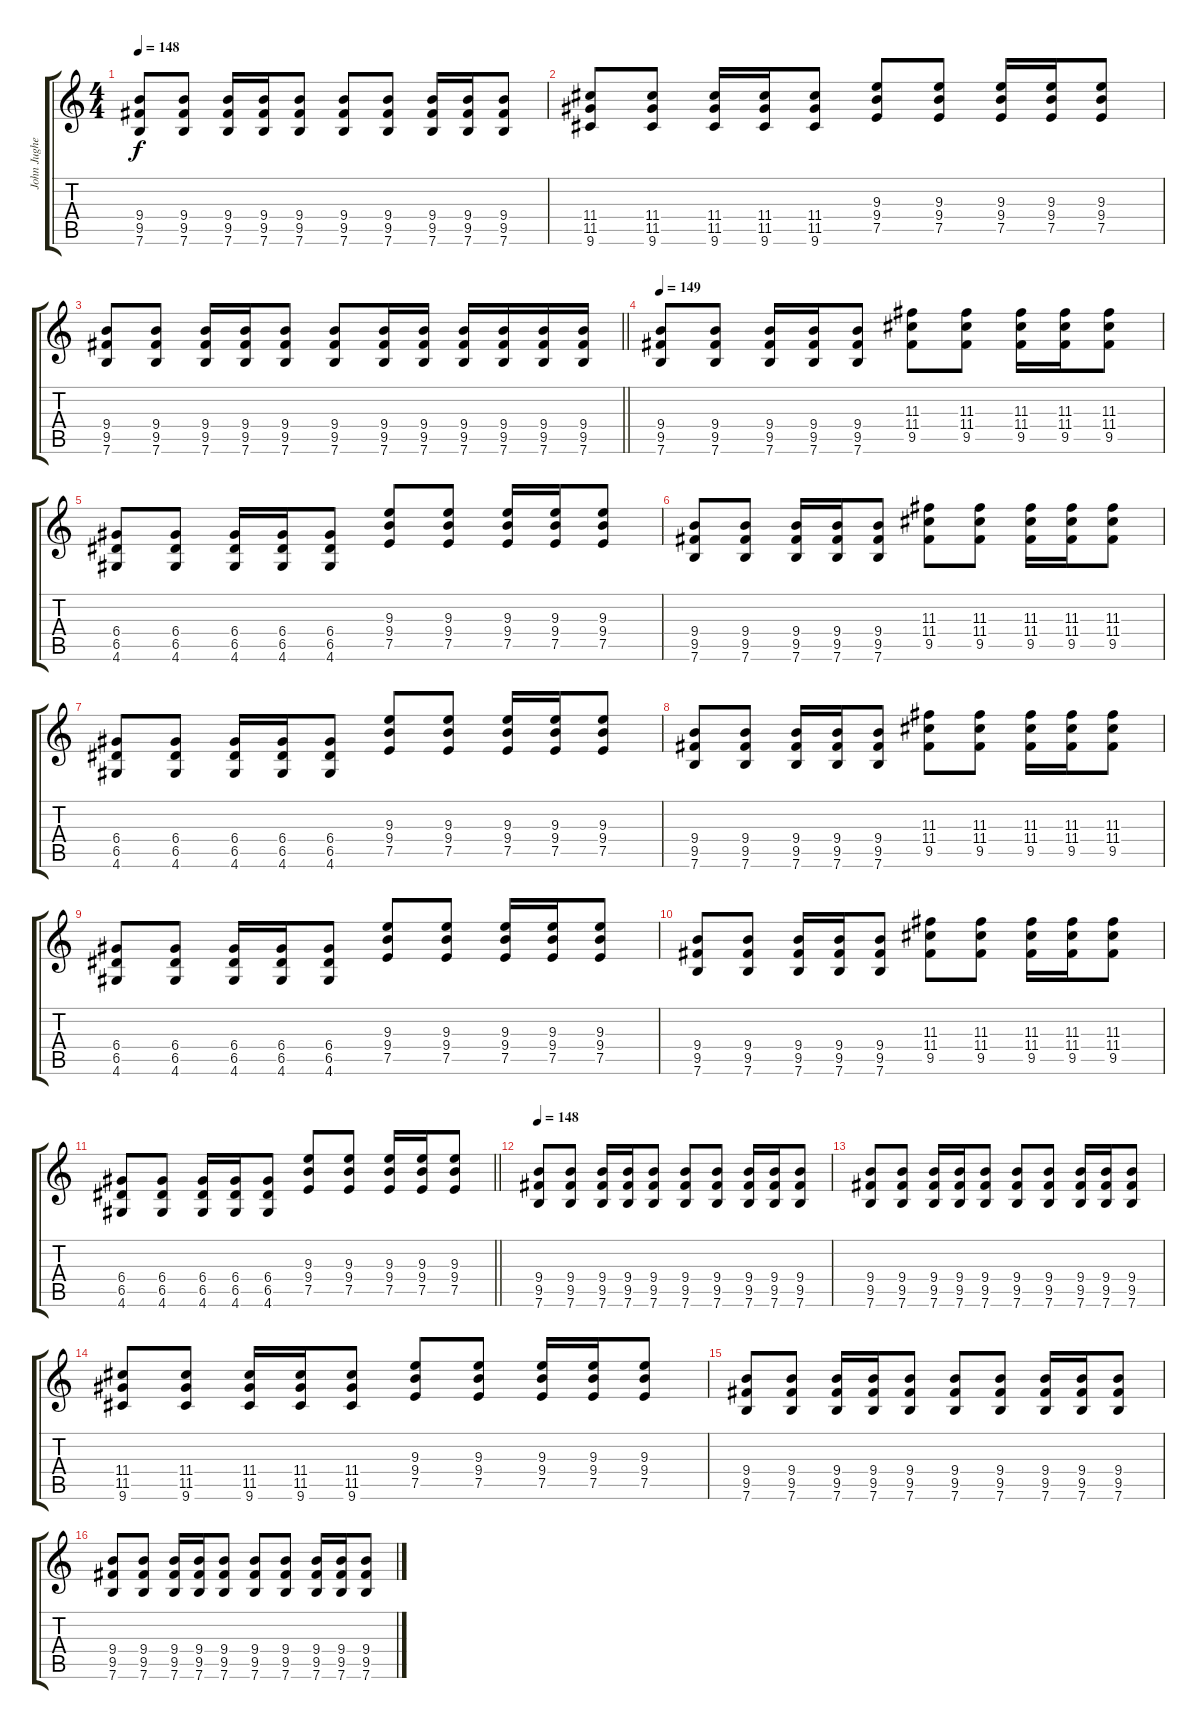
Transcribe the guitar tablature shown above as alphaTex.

\track ("John Jughead" "John Jughe") {instrument distortionguitar}
\staff {score tabs}
\tuning (E4 B3 G3 D3 A2 E2) {hide}
\ts (4 4)
\tempo 148
\clef g2
\ks c
(9.4 9.5 7.6).8{dy f} (9.4 9.5 7.6).8 (9.4 9.5 7.6).16 (9.4 9.5 7.6).16 (9.4 9.5 7.6).8 (9.4 9.5 7.6).8 (9.4 9.5 7.6).8 (9.4 9.5 7.6).16 (9.4 9.5 7.6).16 (9.4 9.5 7.6).8 |
(11.4 11.5 9.6).8 (11.4 11.5 9.6).8 (11.4 11.5 9.6).16 (11.4 11.5 9.6).16 (11.4 11.5 9.6).8 (9.3 9.4 7.5).8 (9.3 9.4 7.5).8 (9.3 9.4 7.5).16 (9.3 9.4 7.5).16 (9.3 9.4 7.5).8 |
\barLineRight lightlight
(9.4 9.5 7.6).8 (9.4 9.5 7.6).8 (9.4 9.5 7.6).16 (9.4 9.5 7.6).16 (9.4 9.5 7.6).8 (9.4 9.5 7.6).8 (9.4 9.5 7.6).16 (9.4 9.5 7.6).16 (9.4 9.5 7.6).16 (9.4 9.5 7.6).16 (9.4 9.5 7.6).16 (9.4 9.5 7.6).16 |
\section ("" "")
\tempo 149
(9.4 9.5 7.6).8 (9.4 9.5 7.6).8 (9.4 9.5 7.6).16 (9.4 9.5 7.6).16 (9.4 9.5 7.6).8 (11.3 11.4 9.5).8 (11.3 11.4 9.5).8 (11.3 11.4 9.5).16 (11.3 11.4 9.5).16 (11.3 11.4 9.5).8 |
(6.4 6.5 4.6).8 (6.4 6.5 4.6).8 (6.4 6.5 4.6).16 (6.4 6.5 4.6).16 (6.4 6.5 4.6).8 (9.3 9.4 7.5).8 (9.3 9.4 7.5).8 (9.3 9.4 7.5).16 (9.3 9.4 7.5).16 (9.3 9.4 7.5).8 |
(9.4 9.5 7.6).8 (9.4 9.5 7.6).8 (9.4 9.5 7.6).16 (9.4 9.5 7.6).16 (9.4 9.5 7.6).8 (11.3 11.4 9.5).8 (11.3 11.4 9.5).8 (11.3 11.4 9.5).16 (11.3 11.4 9.5).16 (11.3 11.4 9.5).8 |
(6.4 6.5 4.6).8 (6.4 6.5 4.6).8 (6.4 6.5 4.6).16 (6.4 6.5 4.6).16 (6.4 6.5 4.6).8 (9.3 9.4 7.5).8 (9.3 9.4 7.5).8 (9.3 9.4 7.5).16 (9.3 9.4 7.5).16 (9.3 9.4 7.5).8 |
(9.4 9.5 7.6).8 (9.4 9.5 7.6).8 (9.4 9.5 7.6).16 (9.4 9.5 7.6).16 (9.4 9.5 7.6).8 (11.3 11.4 9.5).8 (11.3 11.4 9.5).8 (11.3 11.4 9.5).16 (11.3 11.4 9.5).16 (11.3 11.4 9.5).8 |
(6.4 6.5 4.6).8 (6.4 6.5 4.6).8 (6.4 6.5 4.6).16 (6.4 6.5 4.6).16 (6.4 6.5 4.6).8 (9.3 9.4 7.5).8 (9.3 9.4 7.5).8 (9.3 9.4 7.5).16 (9.3 9.4 7.5).16 (9.3 9.4 7.5).8 |
(9.4 9.5 7.6).8 (9.4 9.5 7.6).8 (9.4 9.5 7.6).16 (9.4 9.5 7.6).16 (9.4 9.5 7.6).8 (11.3 11.4 9.5).8 (11.3 11.4 9.5).8 (11.3 11.4 9.5).16 (11.3 11.4 9.5).16 (11.3 11.4 9.5).8 |
\barLineRight lightlight
(6.4 6.5 4.6).8 (6.4 6.5 4.6).8 (6.4 6.5 4.6).16 (6.4 6.5 4.6).16 (6.4 6.5 4.6).8 (9.3 9.4 7.5).8 (9.3 9.4 7.5).8 (9.3 9.4 7.5).16 (9.3 9.4 7.5).16 (9.3 9.4 7.5).8 |
\section ("" "")
\tempo 148
(9.4 9.5 7.6).8 (9.4 9.5 7.6).8 (9.4 9.5 7.6).16 (9.4 9.5 7.6).16 (9.4 9.5 7.6).8 (9.4 9.5 7.6).8 (9.4 9.5 7.6).8 (9.4 9.5 7.6).16 (9.4 9.5 7.6).16 (9.4 9.5 7.6).8 |
(9.4 9.5 7.6).8 (9.4 9.5 7.6).8 (9.4 9.5 7.6).16 (9.4 9.5 7.6).16 (9.4 9.5 7.6).8 (9.4 9.5 7.6).8 (9.4 9.5 7.6).8 (9.4 9.5 7.6).16 (9.4 9.5 7.6).16 (9.4 9.5 7.6).8 |
(11.4 11.5 9.6).8 (11.4 11.5 9.6).8 (11.4 11.5 9.6).16 (11.4 11.5 9.6).16 (11.4 11.5 9.6).8 (9.3 9.4 7.5).8 (9.3 9.4 7.5).8 (9.3 9.4 7.5).16 (9.3 9.4 7.5).16 (9.3 9.4 7.5).8 |
(9.4 9.5 7.6).8 (9.4 9.5 7.6).8 (9.4 9.5 7.6).16 (9.4 9.5 7.6).16 (9.4 9.5 7.6).8 (9.4 9.5 7.6).8 (9.4 9.5 7.6).8 (9.4 9.5 7.6).16 (9.4 9.5 7.6).16 (9.4 9.5 7.6).8 |
(9.4 9.5 7.6).8 (9.4 9.5 7.6).8 (9.4 9.5 7.6).16 (9.4 9.5 7.6).16 (9.4 9.5 7.6).8 (9.4 9.5 7.6).8 (9.4 9.5 7.6).8 (9.4 9.5 7.6).16 (9.4 9.5 7.6).16 (9.4 9.5 7.6).8
